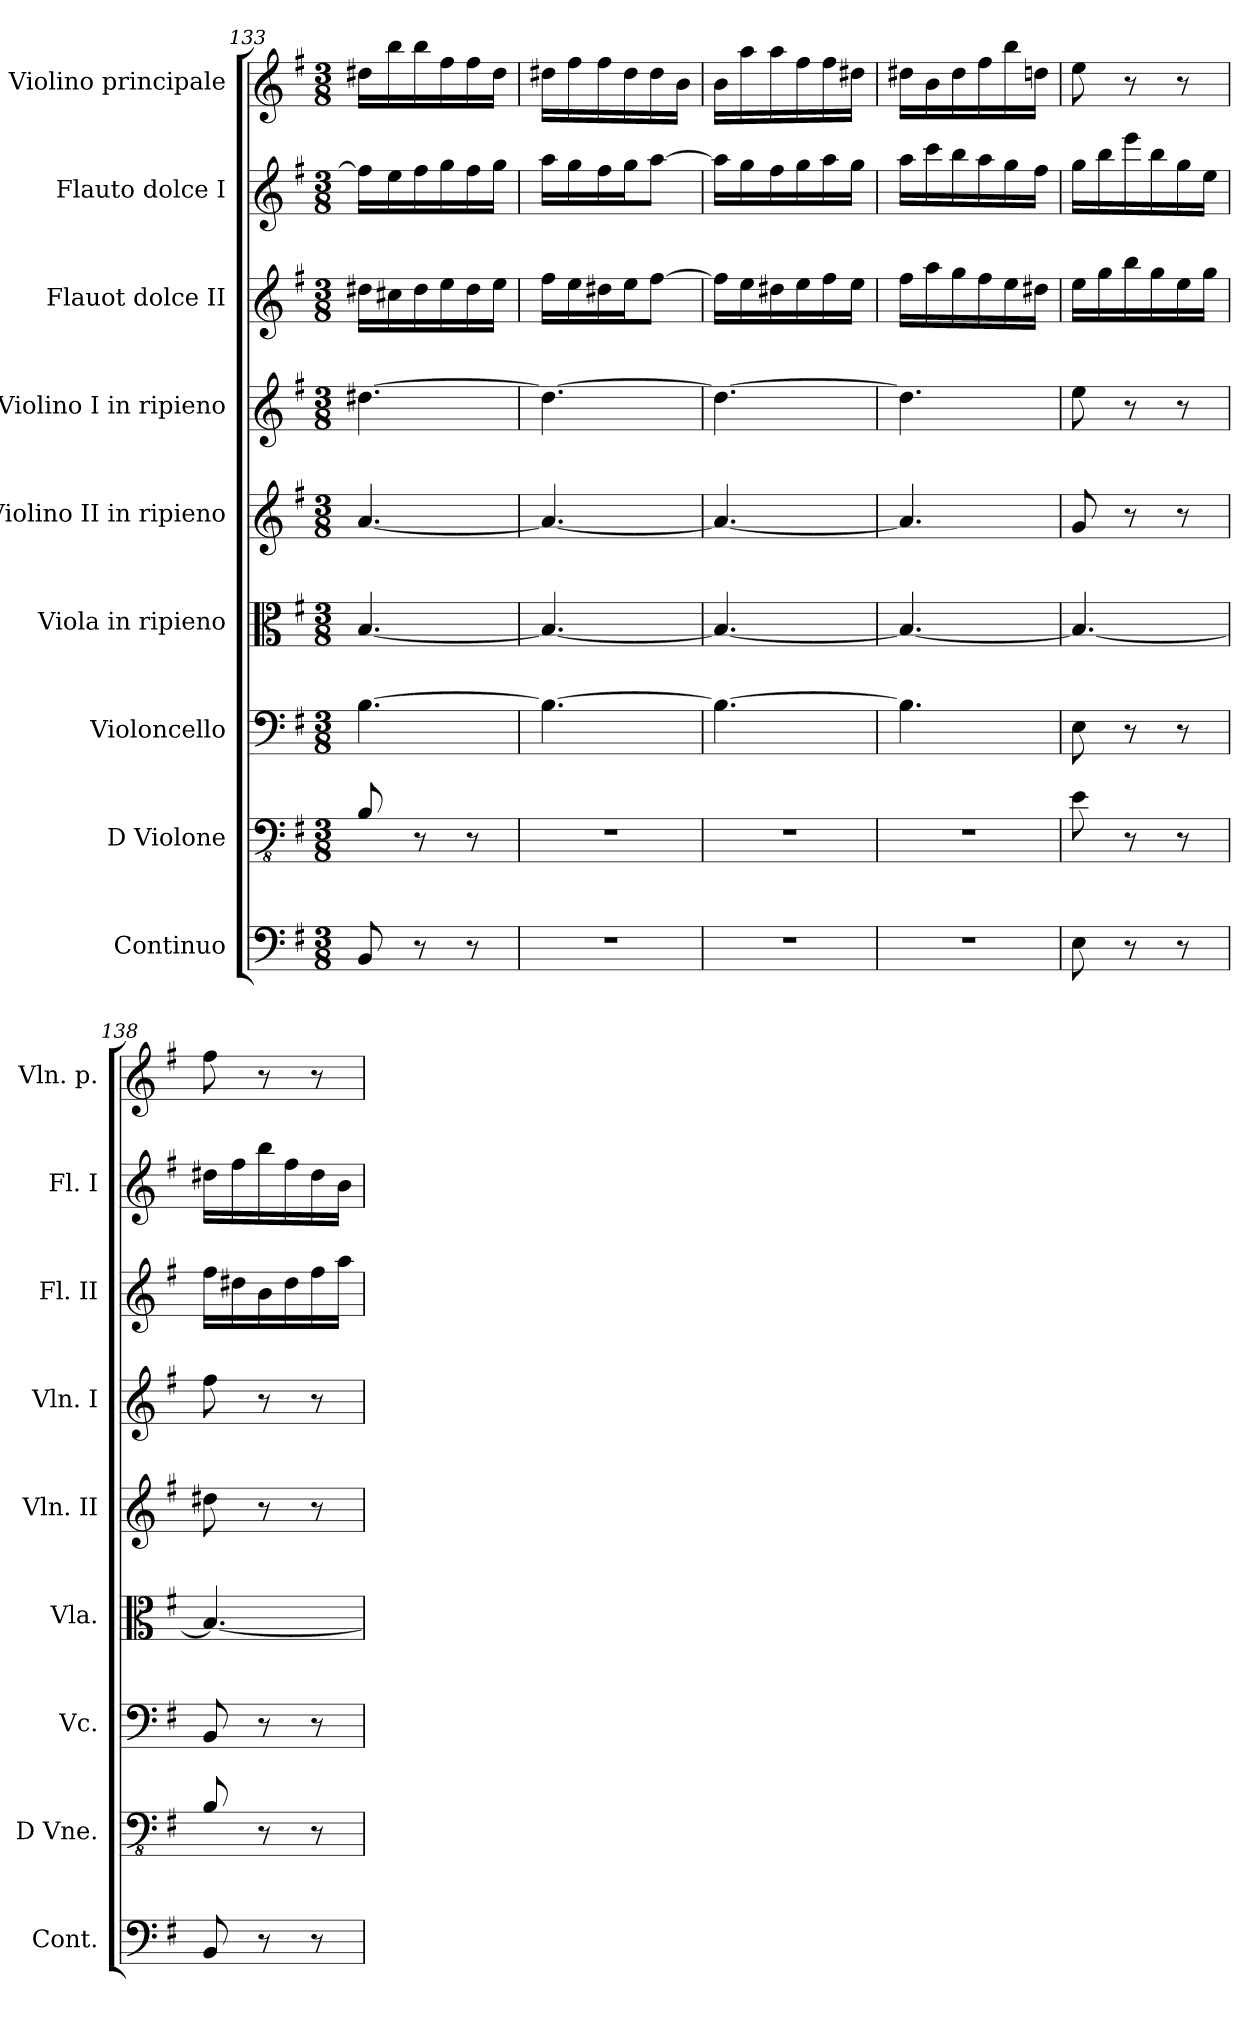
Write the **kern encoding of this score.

**kern	**kern	**kern	**kern	**kern	**kern	**kern	**kern	**kern
*part9	*part8	*part7	*part6	*part5	*part4	*part3	*part2	*part1
*staff9	*staff8	*staff7	*staff6	*staff5	*staff4	*staff3	*staff2	*staff1
*I"Continuo	*I"D Violone	*I"Violoncello	*I"Viola in ripieno	*I"Violino II in ripieno	*I"Violino I in ripieno	*I"Flauot dolce II	*I"Flauto dolce I	*I"Violino principale
*I'Cont.	*I'D Vne.	*I'Vc.	*I'Vla.	*I'Vln. II	*I'Vln. I	*I'Fl. II	*I'Fl. I	*I'Vln. p.
!!LO:PB:g=z
*clefF4	*clefFv4	*clefF4	*clefC3	*clefG2	*clefG2	*clefG2	*clefG2	*clefG2
*	*ITrd7c12	*	*	*	*	*	*	*
*k[f#]	*k[f#]	*k[f#]	*k[f#]	*k[f#]	*k[f#]	*k[f#]	*k[f#]	*k[f#]
*M3/8	*M3/8	*M3/8	*M3/8	*M3/8	*M3/8	*M3/8	*M3/8	*M3/8
=133	=133	=133	=133	=133	=133	=133	=133	=133
8BB/	8BBB/	[4.B\	[4.B/	[4.a/	[4.dd#X\	16dd#X\LL	16ff#\LL]	16dd#X\LL
.	.	.	.	.	.	16cc#X\	16ee\	16bb\
8r	8r	.	.	.	.	16dd#\	16ff#\	16bb\
.	.	.	.	.	.	16ee\	16gg\	16ff#\
8r	8r	.	.	.	.	16dd#\	16ff#\	16ff#\
.	.	.	.	.	.	16ee\JJ	16gg\JJ	16dd#\JJ
=134	=134	=134	=134	=134	=134	=134	=134	=134
4.r	4.r	4.B\_	4.B/_	4.a/_	4.dd#\_	16ff#\LL	16aa\LL	16dd#X\LL
.	.	.	.	.	.	16ee\	16gg\	16ff#\
.	.	.	.	.	.	16dd#X\	16ff#\	16ff#\
.	.	.	.	.	.	16ee\J	16gg\J	16dd#\
.	.	.	.	.	.	[8ff#\J	[8aa\J	16dd#\
.	.	.	.	.	.	.	.	16b\JJ
=135	=135	=135	=135	=135	=135	=135	=135	=135
4.r	4.r	4.B\_	4.B/_	4.a/_	4.dd#\_	16ff#\LL]	16aa\LL]	16b\LL
.	.	.	.	.	.	16ee\	16gg\	16aa\
.	.	.	.	.	.	16dd#X\	16ff#\	16aa\
.	.	.	.	.	.	16ee\	16gg\	16ff#\
.	.	.	.	.	.	16ff#\	16aa\	16ff#\
.	.	.	.	.	.	16ee\JJ	16gg\JJ	16dd#X\JJ
=136	=136	=136	=136	=136	=136	=136	=136	=136
4.r	4.r	4.B\]	4.B/_	4.a/]	4.dd#\]	16ff#\LL	16aa\LL	16dd#X\LL
.	.	.	.	.	.	16aa\	16ccc\	16b\
.	.	.	.	.	.	16gg\	16bb\	16dd#\
.	.	.	.	.	.	16ff#\	16aa\	16ff#\
.	.	.	.	.	.	16ee\	16gg\	16bb\
.	.	.	.	.	.	16dd#X\JJ	16ff#\JJ	16ddn\JJ
=137	=137	=137	=137	=137	=137	=137	=137	=137
8E\	8EE\	8E\	4.B/_	8g/	8ee\	16ee\LL	16gg\LL	8ee\
.	.	.	.	.	.	16gg\	16bb\	.
8r	8r	8r	.	8r	8r	16bb\	16eee\	8r
.	.	.	.	.	.	16gg\	16bb\	.
8r	8r	8r	.	8r	8r	16ee\	16gg\	8r
.	.	.	.	.	.	16gg\JJ	16ee\JJ	.
!!LO:PB:g=z
=138	=138	=138	=138	=138	=138	=138	=138	=138
8BB/	8BBB/	8BB/	4.B/_	8dd#X\	8ff#\	16ff#\LL	16dd#X\LL	8ff#\
.	.	.	.	.	.	16dd#X\	16ff#\	.
8r	8r	8r	.	8r	8r	16b\	16bb\	8r
.	.	.	.	.	.	16dd#\	16ff#\	.
8r	8r	8r	.	8r	8r	16ff#\	16dd#\	8r
.	.	.	.	.	.	16aa\JJ	16b\JJ	.
=	=	=	=	=	=	=	=	=
*-	*-	*-	*-	*-	*-	*-	*-	*-
